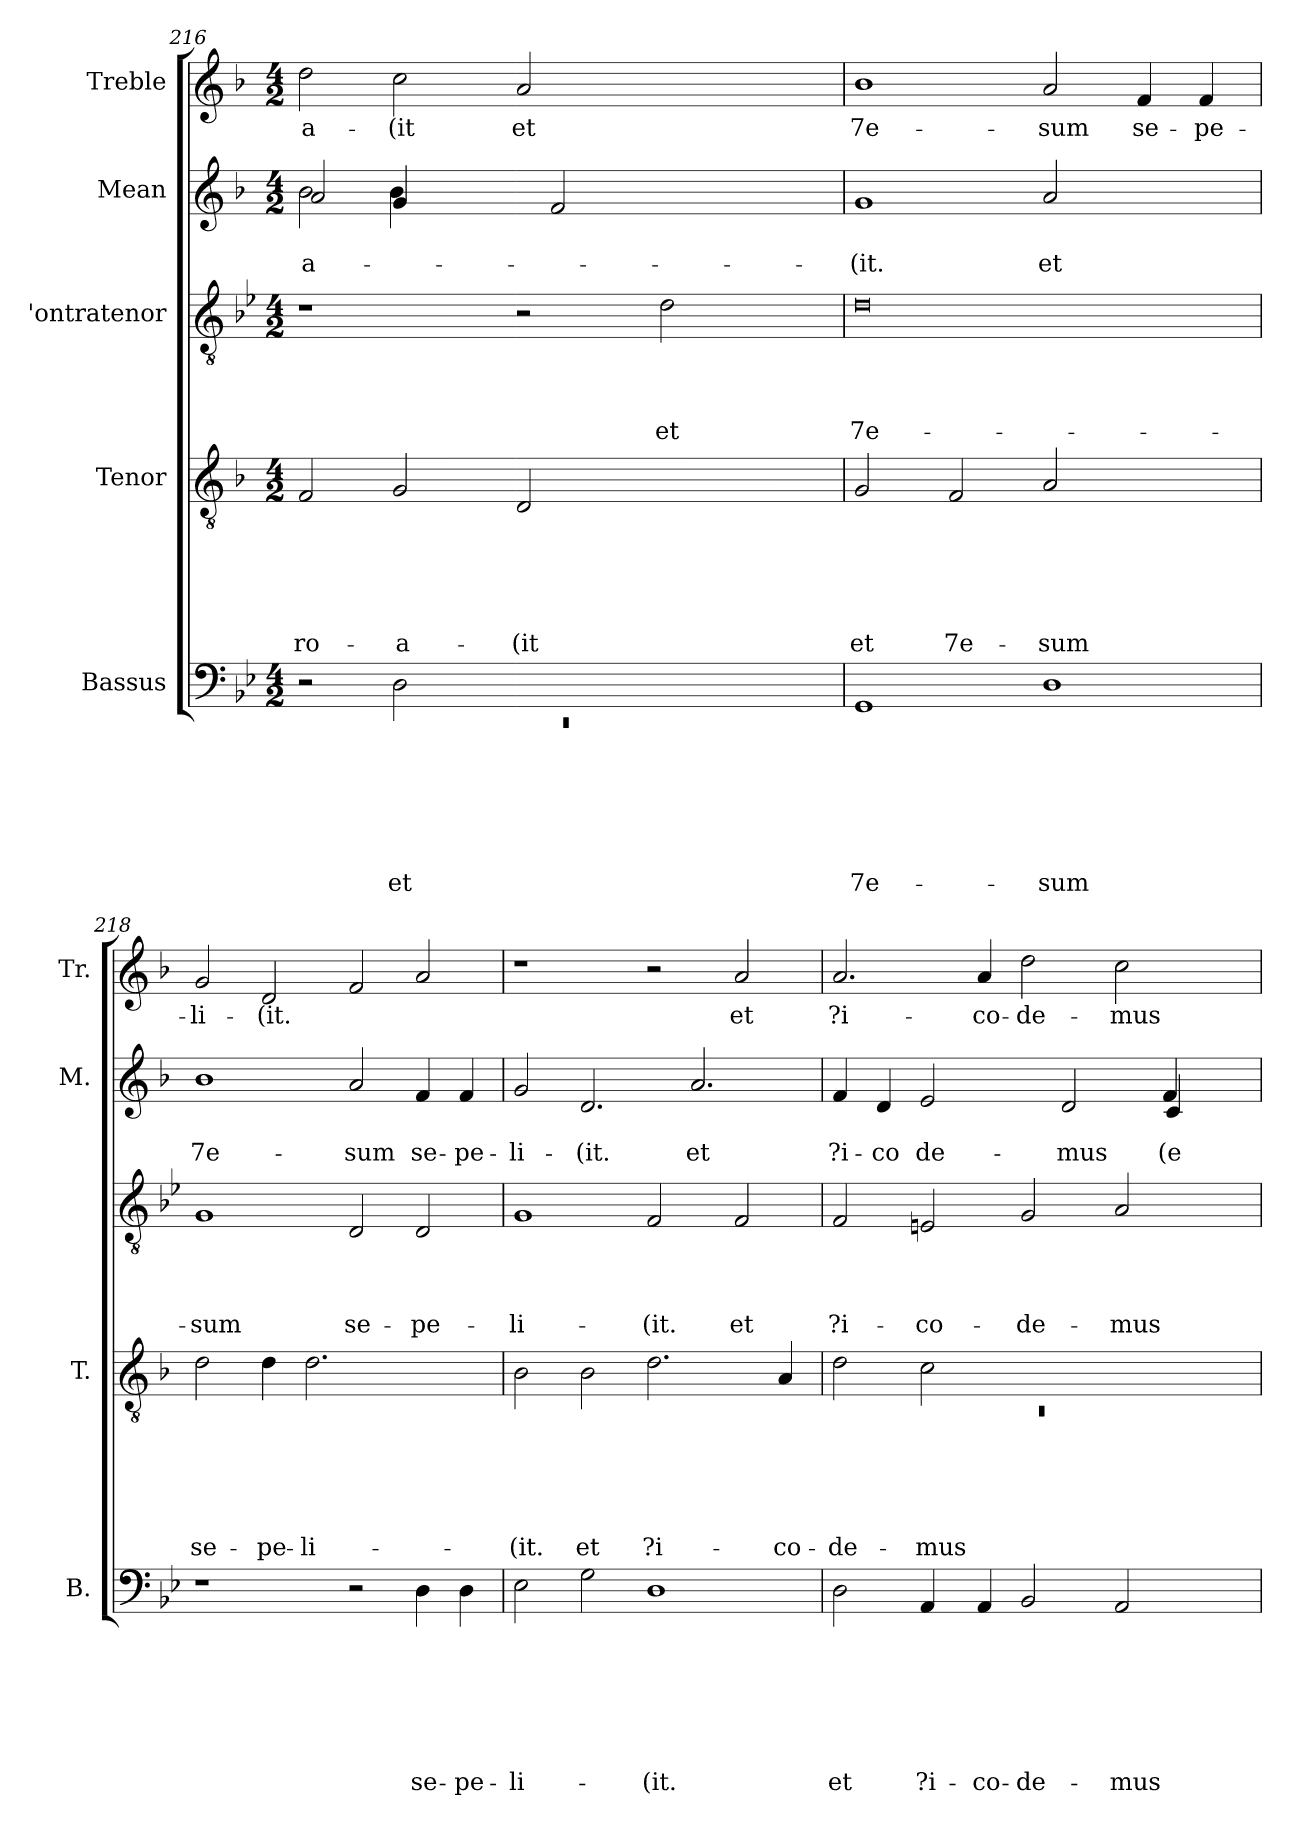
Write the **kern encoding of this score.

**kern	**text	**text	**text	**text	**text	**text	**text	**kern	**text	**text	**text	**text	**text	**text	**kern	**text	**text	**text	**text	**kern	**text	**text	**kern	**text
*part5	*part5	*part5	*part5	*part5	*part5	*part5	*part5	*part4	*part4	*part4	*part4	*part4	*part4	*part4	*part3	*part3	*part3	*part3	*part3	*part2	*part2	*part2	*part1	*part1
*staff5	*staff5	*staff5	*staff5	*staff5	*staff5	*staff5	*staff5	*staff4	*staff4	*staff4	*staff4	*staff4	*staff4	*staff4	*staff3	*staff3	*staff3	*staff3	*staff3	*staff2	*staff2	*staff2	*staff1	*staff1
*I"Bassus	*	*	*	*	*	*	*	*I"Tenor	*	*	*	*	*	*	*I"'ontratenor	*	*	*	*	*I"Mean	*	*	*I"Treble	*
*I'B.	*	*	*	*	*	*	*	*I'T.	*	*	*	*	*	*	*	*	*	*	*	*I'M.	*	*	*I'Tr.	*
*clefF4	*	*	*	*	*	*	*	*clefGv2	*	*	*	*	*	*	*clefGv2	*	*	*	*	*clefG2	*	*	*clefG2	*
*	*	*	*	*	*	*	*	*ITrd-3c-5	*	*	*	*	*	*	*	*	*	*	*	*ITrd-3c-5	*	*	*ITrd-3c-5	*
*k[b-e-]	*	*	*	*	*	*	*	*k[b-e-]	*	*	*	*	*	*	*k[b-e-]	*	*	*	*	*k[b-e-]	*	*	*k[b-e-]	*
*B-:	*	*	*	*	*	*	*	*B-:	*	*	*	*	*	*	*B-:	*	*	*	*	*B-:	*	*	*B-:	*
*M4/2	*	*	*	*	*	*	*	*M4/2	*	*	*	*	*	*	*M4/2	*	*	*	*	*M4/2	*	*	*M4/2	*
=216	=216	=216	=216	=216	=216	=216	=216	=216	=216	=216	=216	=216	=216	=216	=216	=216	=216	=216	=216	=216	=216	=216	=216	=216
*^	*	*	*	*	*	*	*	*	*	*	*	*	*	*	*	*	*	*	*	*	*	*	*	*
!	!LO:N:vis=1	!	!	!	!	!	!	!	!	!	!	!	!	!	!LO:LY:b	!	!	!	!	!	!	!	!LO:LY:b	!	!LO:LY:b
*	*^	*	*	*	*	*	*	*	*	*	*	*	*	*	*	*	*	*	*	*	*^	*	*	*	*
0ryy	0rEE	2r	.	.	.	.	.	.	.	2B-/	.	.	.	.	.	ro-	1r	.	.	.	.	2ee-\	2dd/	.	-a-	2gg\	-a-
!	!	!	!	!	!	!	!	!	!LO:LY:b	!	!	!	!	!	!	!LO:LY:b	!	!	!	!	!	!	!	!	!	!	!LO:LY:b
.	.	2D\	.	.	.	.	.	.	et	2c/	.	.	.	.	.	-a-	.	.	.	.	.	4cc/	4ee-\	.	.	2ff\	-(it
.	.	.	.	.	.	.	.	.	.	.	.	.	.	.	.	.	.	.	.	.	.	4ryy	4ryy	.	.	.	.
!	!	!	!	!	!	!	!	!	!	!	!	!	!	!	!	!LO:LY:b	!	!	!	!	!	!	!	!	!	!	!LO:LY:b
.	.	1ryy	.	.	.	.	.	.	.	2G/	.	.	.	.	.	-(it	2r	.	.	.	.	16.ryy	8ryy	.	.	2dd/	et
.	.	.	.	.	.	.	.	.	.	.	.	.	.	.	.	.	.	.	.	.	.	2b-/	.	.	.	.	.
.	.	.	.	.	.	.	.	.	.	.	.	.	.	.	.	.	.	.	.	.	.	.	32ryy	.	.	.	.
.	.	.	.	.	.	.	.	.	.	.	.	.	.	.	.	.	.	.	.	.	.	.	2ryy	.	.	.	.
!	!	!	!	!	!	!	!	!	!	!	!	!	!	!	!	!	!	!	!	!	!LO:LY:b	!	!	!	!	!	!
.	.	.	.	.	.	.	.	.	.	2ryy	.	.	.	.	.	.	2d\	.	.	.	et	.	.	.	.	2ryy	.
.	.	.	.	.	.	.	.	.	.	.	.	.	.	.	.	.	.	.	.	.	.	4ryy	.	.	.	.	.
.	.	.	.	.	.	.	.	.	.	.	.	.	.	.	.	.	.	.	.	.	.	.	4ryy	.	.	.	.
.	.	.	.	.	.	.	.	.	.	.	.	.	.	.	.	.	.	.	.	.	.	8ryy	.	.	.	.	.
.	.	.	.	.	.	.	.	.	.	.	.	.	.	.	.	.	.	.	.	.	.	.	16.ryy	.	.	.	.
.	.	.	.	.	.	.	.	.	.	.	.	.	.	.	.	.	.	.	.	.	.	32ryy	.	.	.	.	.
*v	*v	*v	*	*	*	*	*	*	*	*	*	*	*	*	*	*	*	*	*	*	*	*v	*v	*	*	*	*
!!LO:PB:g=z
=217	=217	=217	=217	=217	=217	=217	=217	=217	=217	=217	=217	=217	=217	=217	=217	=217	=217	=217	=217	=217	=217	=217	=217	=217
!	!	!	!	!	!	!	!LO:LY:b	!	!	!	!	!	!	!LO:LY:b	!	!	!	!	!LO:LY:b:rj	!	!	!LO:LY:b	!	!LO:LY:b
1GG	.	.	.	.	.	.	7e-	2c/	.	.	.	.	.	et	0d	.	.	.	7e-	1cc	.	-(it.	1ee-	7e-
!	!	!	!	!	!	!	!	!	!	!	!	!	!	!LO:LY:b	!	!	!	!	!	!	!	!	!	!
.	.	.	.	.	.	.	.	2B-/	.	.	.	.	.	7e-	.	.	.	.	.	.	.	.	.	.
!	!	!	!	!	!	!	!LO:LY:b	!	!	!	!	!	!	!LO:LY:b	!	!	!	!	!	!	!	!LO:LY:b	!	!LO:LY:b
1D	.	.	.	.	.	.	-sum	2d/	.	.	.	.	.	-sum	.	.	.	.	.	2dd/	.	et	2dd/	-sum
!	!	!	!	!	!	!	!	!	!	!	!	!	!	!	!	!	!	!	!	!	!	!	!	!LO:LY:b
.	.	.	.	.	.	.	.	2ryy	.	.	.	.	.	.	.	.	.	.	.	2ryy	.	.	4b-/	se-
!	!	!	!	!	!	!	!	!	!	!	!	!	!	!	!	!	!	!	!	!	!	!	!	!LO:LY:b
.	.	.	.	.	.	.	.	.	.	.	.	.	.	.	.	.	.	.	.	.	.	.	4b-/	-pe-
=218	=218	=218	=218	=218	=218	=218	=218	=218	=218	=218	=218	=218	=218	=218	=218	=218	=218	=218	=218	=218	=218	=218	=218	=218
!	!	!	!	!	!	!	!	!	!	!	!	!	!	!LO:LY:b	!	!	!	!	!LO:LY:b	!	!	!LO:LY:b	!	!LO:LY:b
1r	.	.	.	.	.	.	.	2g\	.	.	.	.	.	se-	1G	.	.	.	-sum	1ee-	.	7e-	2cc/	-li-
!	!	!	!	!	!	!	!	!	!	!	!	!	!	!LO:LY:b	!	!	!	!	!	!	!	!	!	!LO:LY:b
.	.	.	.	.	.	.	.	4g\	.	.	.	.	.	-pe-	.	.	.	.	.	.	.	.	2g/	-(it.
!	!	!	!	!	!	!	!	!	!	!	!	!	!	!LO:LY:b	!	!	!	!	!	!	!	!	!	!
.	.	.	.	.	.	.	.	2.g\	.	.	.	.	.	-li-	.	.	.	.	.	.	.	.	.	.
!	!	!	!	!	!	!	!	!	!	!	!	!	!	!	!	!	!	!	!LO:LY:b	!	!	!LO:LY:b	!	!
2r	.	.	.	.	.	.	.	.	.	.	.	.	.	.	2D/	.	.	.	se-	2dd/	.	-sum	2b-/	.
!	!	!	!	!	!	!	!LO:LY:b	!	!	!	!	!	!	!	!	!	!	!	!LO:LY:b	!	!	!LO:LY:b	!	!
4D\	.	.	.	.	.	.	se-	2ryy	.	.	.	.	.	.	2D/	.	.	.	-pe-	4b-/	.	se-	2dd/	.
!	!	!	!	!	!	!	!LO:LY:b	!	!	!	!	!	!	!	!	!	!	!	!	!	!	!LO:LY:b	!	!
4D\	.	.	.	.	.	.	-pe-	.	.	.	.	.	.	.	.	.	.	.	.	4b-/	.	-pe-	.	.
=219	=219	=219	=219	=219	=219	=219	=219	=219	=219	=219	=219	=219	=219	=219	=219	=219	=219	=219	=219	=219	=219	=219	=219	=219
!	!	!	!	!	!	!	!LO:LY:b	!	!	!	!	!	!	!LO:LY:b	!	!	!	!	!LO:LY:b:rj	!	!	!LO:LY:b	!	!
2E-\	.	.	.	.	.	.	-li-	2e-\	.	.	.	.	.	-(it.	1G	.	.	.	-li-	2cc/	.	-li-	1r	.
!	!	!	!	!	!	!	!	!	!	!	!	!	!	!LO:LY:b	!	!	!	!	!	!	!	!LO:LY:b	!	!
2G\	.	.	.	.	.	.	.	2e-\	.	.	.	.	.	et	.	.	.	.	.	2.g/	.	-(it.	.	.
!	!	!	!	!	!	!	!LO:LY:b	!	!	!	!	!	!	!LO:LY:b	!	!	!	!	!LO:LY:b	!	!	!	!	!
1D	.	.	.	.	.	.	-(it.	2.g\	.	.	.	.	.	?i-	2F/	.	.	.	-(it.	.	.	.	2r	.
!	!	!	!	!	!	!	!	!	!	!	!	!	!	!	!	!	!	!	!	!	!	!LO:LY:b	!	!
.	.	.	.	.	.	.	.	.	.	.	.	.	.	.	.	.	.	.	.	2.dd/	.	et	.	.
!	!	!	!	!	!	!	!	!	!	!	!	!	!	!	!	!	!	!	!LO:LY:b	!	!	!	!	!LO:LY:b
.	.	.	.	.	.	.	.	.	.	.	.	.	.	.	2F/	.	.	.	et	.	.	.	2dd/	et
!	!	!	!	!	!	!	!	!	!	!	!	!	!	!LO:LY:b	!	!	!	!	!	!	!	!	!	!
.	.	.	.	.	.	.	.	4d/	.	.	.	.	.	-co-	.	.	.	.	.	.	.	.	.	.
=220	=220	=220	=220	=220	=220	=220	=220	=220	=220	=220	=220	=220	=220	=220	=220	=220	=220	=220	=220	=220	=220	=220	=220	=220
*	*	*	*	*	*	*	*	*^	*	*	*	*	*	*	*	*	*	*	*	*	*	*	*	*
!	!	!	!	!	!	!	!LO:LY:b	!	!LO:N:vis=1	!	!	!	!	!	!LO:LY:b	!	!	!	!	!LO:LY:b	!	!	!LO:LY:b	!	!LO:LY:b
*	*	*	*	*	*	*	*	*	*	*	*	*	*	*	*	*	*	*	*	*	*^	*	*	*	*
*	*	*	*	*	*	*	*	*	*	*	*	*	*	*	*	*	*	*	*	*	*	*^	*	*	*	*
*	*	*	*	*	*	*	*	*	*	*	*	*	*	*	*	*	*	*	*	*	*	*	*^	*	*	*	*
2D\	.	.	.	.	.	.	et	2g\	0rC	.	.	.	.	.	-de-	2F/	.	.	.	?i-	4b-/	2ryy	1ryy	1ryy	.	?i-	2.dd/	?i-
!	!	!	!	!	!	!	!	!	!	!	!	!	!	!	!	!	!	!	!	!	!	!	!	!	!	!LO:LY:b	!	!
.	.	.	.	.	.	.	.	.	.	.	.	.	.	.	.	.	.	.	.	.	4g/	.	.	.	.	-co-	.	.
!	!	!	!	!	!	!	!LO:LY:b	!	!	!	!	!	!	!	!LO:LY:b	!	!	!	!	!LO:LY:b	!	!	!	!	!	!LO:LY:b	!	!
4AA/	.	.	.	.	.	.	?i-	2f\	.	.	.	.	.	.	-mus	2E/	.	.	.	-co-	16.ryy	2a/	.	.	.	-de-	.	.
.	.	.	.	.	.	.	.	.	.	.	.	.	.	.	.	.	.	.	.	.	1ryy	.	.	.	.	.	.	.
!	!	!	!	!	!	!	!LO:LY:b	!	!	!	!	!	!	!	!	!	!	!	!	!	!	!	!	!	!	!	!	!LO:LY:b
4AA/	.	.	.	.	.	.	-co-	.	.	.	.	.	.	.	.	.	.	.	.	.	.	.	.	.	.	.	4dd/	-co-
!	!	!	!	!	!	!	!LO:LY:b	!	!	!	!	!	!	!	!	!	!	!	!	!LO:LY:b	!	!	!	!	!	!	!	!LO:LY:b
2BB-/	.	.	.	.	.	.	-de-	1ryy	.	.	.	.	.	.	.	2G/	.	.	.	-de-	.	8ryy	2ryy	2ryy	.	.	2gg\	-de-
.	.	.	.	.	.	.	.	.	.	.	.	.	.	.	.	.	.	.	.	.	.	32ryy	.	.	.	.	.	.
!	!	!	!	!	!	!	!	!	!	!	!	!	!	!	!	!	!	!	!	!	!	!	!	!	!	!LO:LY:b	!	!
.	.	.	.	.	.	.	.	.	.	.	.	.	.	.	.	.	.	.	.	.	.	2g/	.	.	.	-mus	.	.
!	!	!	!	!	!	!	!LO:LY:b	!	!	!	!	!	!	!	!	!	!	!	!	!LO:LY:b	!	!	!	!	!	!	!	!LO:LY:b
2AA/	.	.	.	.	.	.	-mus	.	.	.	.	.	.	.	.	2A/	.	.	.	-mus	.	.	8ryy	8ryy	.	.	2ff\	-mus
.	.	.	.	.	.	.	.	.	.	.	.	.	.	.	.	.	.	.	.	.	4ryy	.	.	.	.	.	.	.
.	.	.	.	.	.	.	.	.	.	.	.	.	.	.	.	.	.	.	.	.	.	.	32ryy	32ryy	.	.	.	.
!	!	!	!	!	!	!	!	!	!	!	!	!	!	!	!	!	!	!	!	!	!	!	!	!	!	!LO:LY:b	!	!
.	.	.	.	.	.	.	.	.	.	.	.	.	.	.	.	.	.	.	.	.	.	16.ryy	4b-/	4f/	.	(e-	.	.
.	.	.	.	.	.	.	.	.	.	.	.	.	.	.	.	.	.	.	.	.	.	4ryy	.	.	.	.	.	.
.	.	.	.	.	.	.	.	.	.	.	.	.	.	.	.	.	.	.	.	.	8ryy	.	.	.	.	.	.	.
.	.	.	.	.	.	.	.	.	.	.	.	.	.	.	.	.	.	.	.	.	.	.	16.ryy	16.ryy	.	.	.	.
.	.	.	.	.	.	.	.	.	.	.	.	.	.	.	.	.	.	.	.	.	32ryy	.	.	.	.	.	.	.
*	*	*	*	*	*	*	*	*v	*v	*	*	*	*	*	*	*	*	*	*	*	*v	*v	*v	*v	*	*	*	*
=	=	=	=	=	=	=	=	=	=	=	=	=	=	=	=	=	=	=	=	=	=	=	=	=
*-	*-	*-	*-	*-	*-	*-	*-	*-	*-	*-	*-	*-	*-	*-	*-	*-	*-	*-	*-	*-	*-	*-	*-	*-
